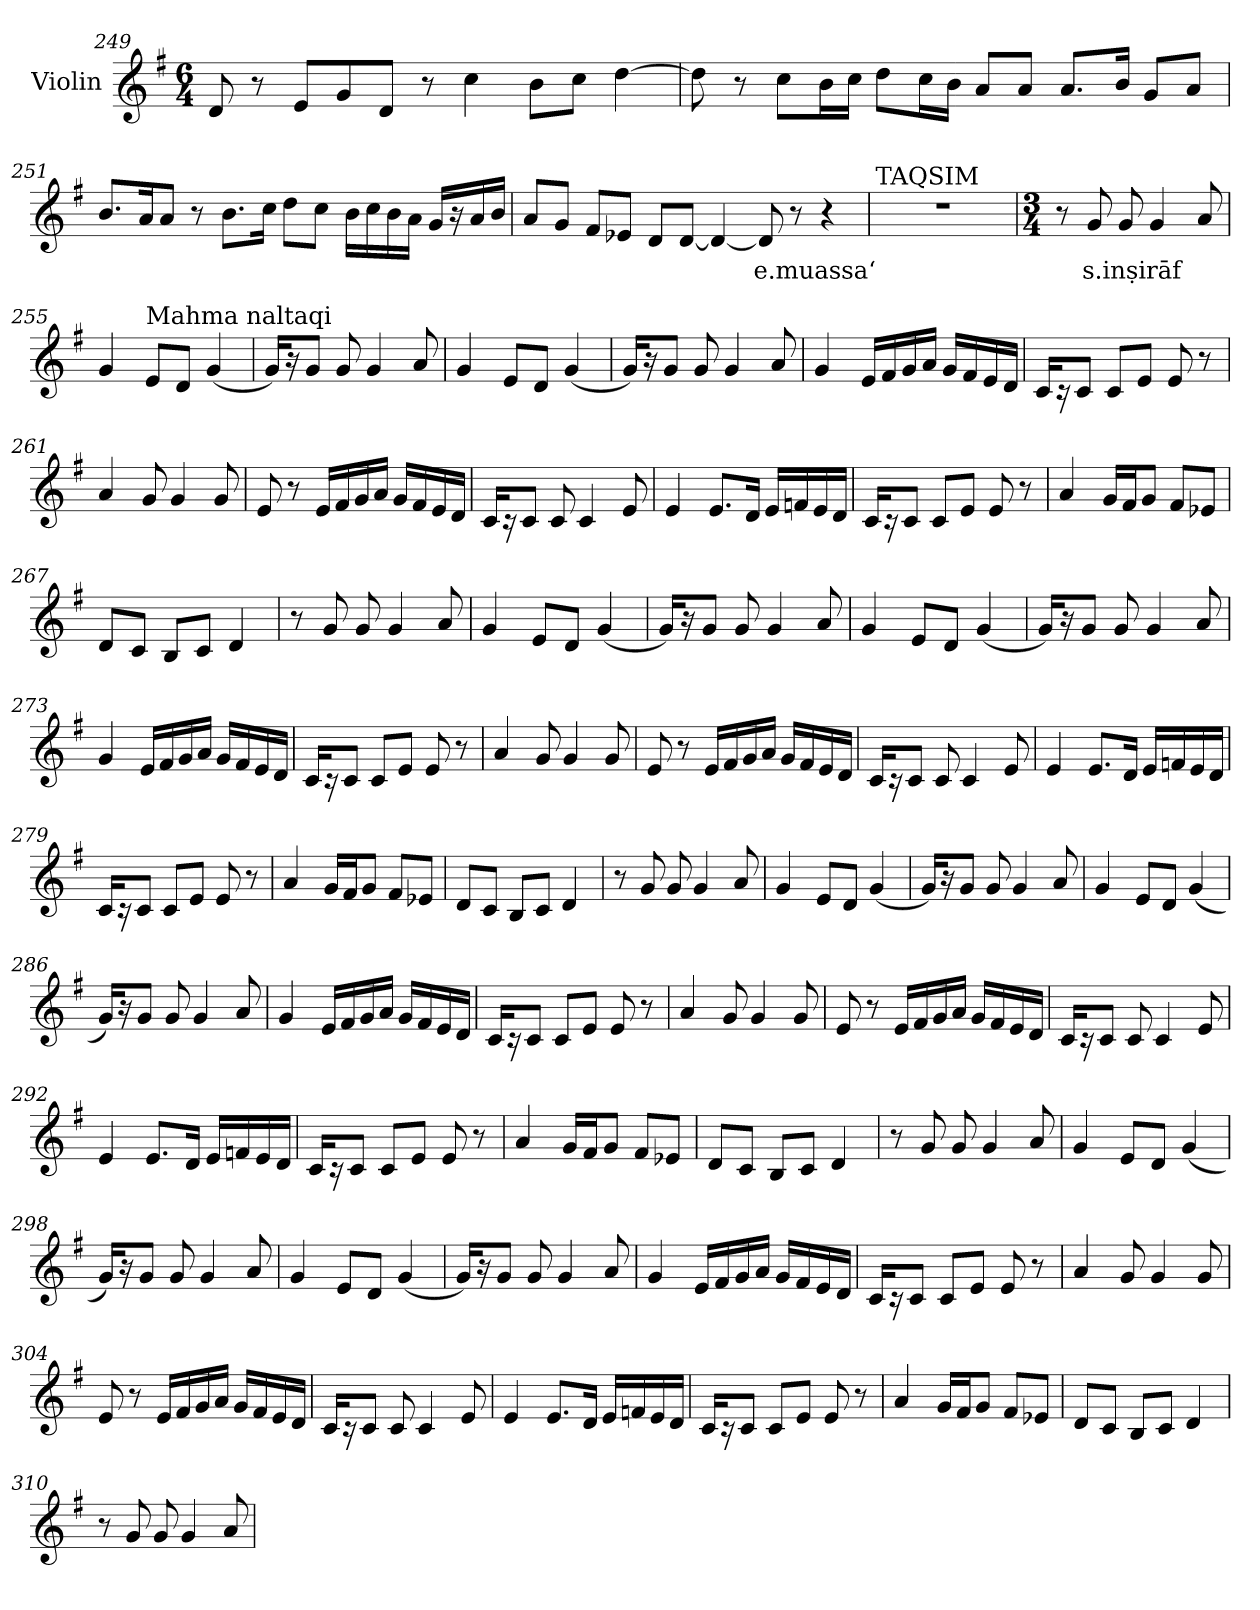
**kern	**text
*part1	*part1
*staff1	*staff1
*I"Violin	*
!!LO:LB:g=z
*clefG2	*
*k[f#]	*
*G:	*
*M6/4	*
=249	=249
8d/	.
8r	.
8e/L	.
8g/	.
8d/J	.
8r	.
4cc\	.
8b\L	.
8cc\J	.
[4dd\	.
=250	=250
8dd\]	.
8r	.
8cc\L	.
16b\L	.
16cc\JJ	.
8dd\L	.
16cc\L	.
16b\JJ	.
8a/L	.
8a/J	.
8.a/L	.
16b/Jk	.
8g/L	.
8a/J	.
!!LO:LB:g=z
=251	=251
8.b/L	.
16a/K	.
8a/J	.
8r	.
8.b\L	.
16cc\Jk	.
8dd\L	.
8cc\J	.
16b\LL	.
16cc\	.
16b\	.
16a\JJ	.
16g/LL	.
16r	.
16a/	.
16b/JJ	.
!!LO:LB:g=z
=252	=252
8a/L	.
8g/J	.
8f#/L	.
8e-X/J	.
8d/L	.
[8d/J	.
4d/_	.
!	!LO:LY:b
8d/]	e.muassa‘
8r	.
4r	.
=253	=253
!LO:TX:a:t=TAQSIM	!
1.r	.
=254	=254
*M3/4	*
*MM100	*
8r	.
!	!LO:LY:b
8g/	s.inṣirāf
8g/	.
4g/	.
8a/	.
=255	=255
4g/	.
!LO:TX:a:t=Mahma naltaqi	!
8e/L	.
8d/J	.
(<4g/	.
=256	=256
16g/KL)	.
16r	.
8g/J	.
8g/	.
4g/	.
8a/	.
!!LO:LB:g=z
=257	=257
4g/	.
8e/L	.
8d/J	.
(<4g/	.
=258	=258
16g/KL)	.
16r	.
8g/J	.
8g/	.
4g/	.
8a/	.
=259	=259
4g/	.
16e/LL	.
16f#/	.
16g/	.
16a/JJ	.
16g/LL	.
16f#/	.
16e/	.
16d/JJ	.
=260	=260
16c/KL	.
16r	.
8c/J	.
8c/L	.
8e/J	.
8e/	.
8r	.
=261	=261
4a/	.
8g/	.
4g/	.
8g/	.
!!LO:LB:g=z
=262	=262
8e/	.
8r	.
16e/LL	.
16f#/	.
16g/	.
16a/JJ	.
16g/LL	.
16f#/	.
16e/	.
16d/JJ	.
=263	=263
16c/KL	.
16r	.
8c/J	.
8c/	.
4c/	.
8e/	.
=264	=264
4e/	.
8.e/L	.
16d/Jk	.
16e/LL	.
16fn/	.
16e/	.
16d/JJ	.
=265	=265
16c/KL	.
16r	.
8c/J	.
8c/L	.
8e/J	.
8e/	.
8r	.
=266	=266
4a/	.
16g/LL	.
16f#/J	.
8g/J	.
8f#/L	.
8e-X/J	.
!!LO:PB:g=z
=267	=267
8d/L	.
8c/J	.
8B/L	.
8c/J	.
4d/	.
=268	=268
8r	.
8g/	.
8g/	.
4g/	.
8a/	.
=269	=269
4g/	.
8e/L	.
8d/J	.
(<4g/	.
=270	=270
16g/KL)	.
16r	.
8g/J	.
8g/	.
4g/	.
8a/	.
=271	=271
4g/	.
8e/L	.
8d/J	.
(<4g/	.
=272	=272
16g/KL)	.
16r	.
8g/J	.
8g/	.
4g/	.
8a/	.
!!LO:PB:g=z
=273	=273
4g/	.
16e/LL	.
16f#/	.
16g/	.
16a/JJ	.
16g/LL	.
16f#/	.
16e/	.
16d/JJ	.
=274	=274
16c/KL	.
16r	.
8c/J	.
8c/L	.
8e/J	.
8e/	.
8r	.
=275	=275
4a/	.
8g/	.
4g/	.
8g/	.
=276	=276
8e/	.
8r	.
16e/LL	.
16f#/	.
16g/	.
16a/JJ	.
16g/LL	.
16f#/	.
16e/	.
16d/JJ	.
=277	=277
16c/KL	.
16r	.
8c/J	.
8c/	.
4c/	.
8e/	.
!!LO:LB:g=z
=278	=278
4e/	.
8.e/L	.
16d/Jk	.
16e/LL	.
16fn/	.
16e/	.
16d/JJ	.
=279	=279
16c/KL	.
16r	.
8c/J	.
8c/L	.
8e/J	.
8e/	.
8r	.
=280	=280
4a/	.
16g/LL	.
16f#/J	.
8g/J	.
8f#/L	.
8e-X/J	.
=281	=281
8d/L	.
8c/J	.
8B/L	.
8c/J	.
4d/	.
=282	=282
8r	.
8g/	.
8g/	.
4g/	.
8a/	.
!!LO:LB:g=z
=283	=283
4g/	.
8e/L	.
8d/J	.
(<4g/	.
=284	=284
16g/KL)	.
16r	.
8g/J	.
8g/	.
4g/	.
8a/	.
=285	=285
4g/	.
8e/L	.
8d/J	.
(<4g/	.
=286	=286
16g/KL)	.
16r	.
8g/J	.
8g/	.
4g/	.
8a/	.
=287	=287
4g/	.
16e/LL	.
16f#/	.
16g/	.
16a/JJ	.
16g/LL	.
16f#/	.
16e/	.
16d/JJ	.
!!LO:LB:g=z
=288	=288
16c/KL	.
16r	.
8c/J	.
8c/L	.
8e/J	.
8e/	.
8r	.
=289	=289
4a/	.
8g/	.
4g/	.
8g/	.
=290	=290
8e/	.
8r	.
16e/LL	.
16f#/	.
16g/	.
16a/JJ	.
16g/LL	.
16f#/	.
16e/	.
16d/JJ	.
=291	=291
16c/KL	.
16r	.
8c/J	.
8c/	.
4c/	.
8e/	.
=292	=292
4e/	.
8.e/L	.
16d/Jk	.
16e/LL	.
16fn/	.
16e/	.
16d/JJ	.
!!LO:LB:g=z
=293	=293
16c/KL	.
16r	.
8c/J	.
8c/L	.
8e/J	.
8e/	.
8r	.
=294	=294
4a/	.
16g/LL	.
16f#/J	.
8g/J	.
8f#/L	.
8e-X/J	.
=295	=295
8d/L	.
8c/J	.
8B/L	.
8c/J	.
4d/	.
=296	=296
8r	.
8g/	.
8g/	.
4g/	.
8a/	.
=297	=297
4g/	.
8e/L	.
8d/J	.
(<4g/	.
=298	=298
16g/KL)	.
16r	.
8g/J	.
8g/	.
4g/	.
8a/	.
!!LO:LB:g=z
=299	=299
4g/	.
8e/L	.
8d/J	.
(<4g/	.
=300	=300
16g/KL)	.
16r	.
8g/J	.
8g/	.
4g/	.
8a/	.
=301	=301
4g/	.
16e/LL	.
16f#/	.
16g/	.
16a/JJ	.
16g/LL	.
16f#/	.
16e/	.
16d/JJ	.
=302	=302
16c/KL	.
16r	.
8c/J	.
8c/L	.
8e/J	.
8e/	.
8r	.
=303	=303
4a/	.
8g/	.
4g/	.
8g/	.
!!LO:LB:g=z
=304	=304
8e/	.
8r	.
16e/LL	.
16f#/	.
16g/	.
16a/JJ	.
16g/LL	.
16f#/	.
16e/	.
16d/JJ	.
=305	=305
16c/KL	.
16r	.
8c/J	.
8c/	.
4c/	.
8e/	.
=306	=306
4e/	.
8.e/L	.
16d/Jk	.
16e/LL	.
16fn/	.
16e/	.
16d/JJ	.
=307	=307
16c/KL	.
16r	.
8c/J	.
8c/L	.
8e/J	.
8e/	.
8r	.
=308	=308
4a/	.
16g/LL	.
16f#/J	.
8g/J	.
8f#/L	.
8e-X/J	.
!!LO:LB:g=z
=309	=309
8d/L	.
8c/J	.
8B/L	.
8c/J	.
4d/	.
=310	=310
8r	.
8g/	.
8g/	.
4g/	.
8a/	.
=	=
*-	*-
